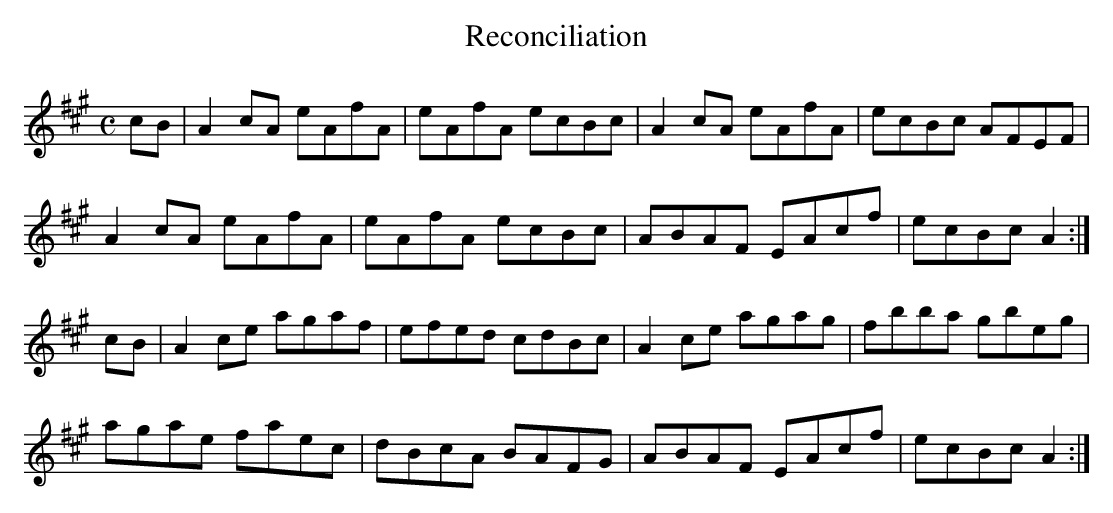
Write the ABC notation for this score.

X:1
T:Reconciliation
M:C
L:1/8
K:A Major
cB|A2cA eAfA|eAfA ecBc|A2cA eAfA|ecBc AFEF|!
A2cA eAfA|eAfA ecBc|ABAF EAcf|ecBc A2:|!
cB|A2ce agaf|efed cdBc|A2ce agag|fbba gbeg|!
agae faec|dBcA BAFG|ABAF EAcf|ecBc A2:|!
